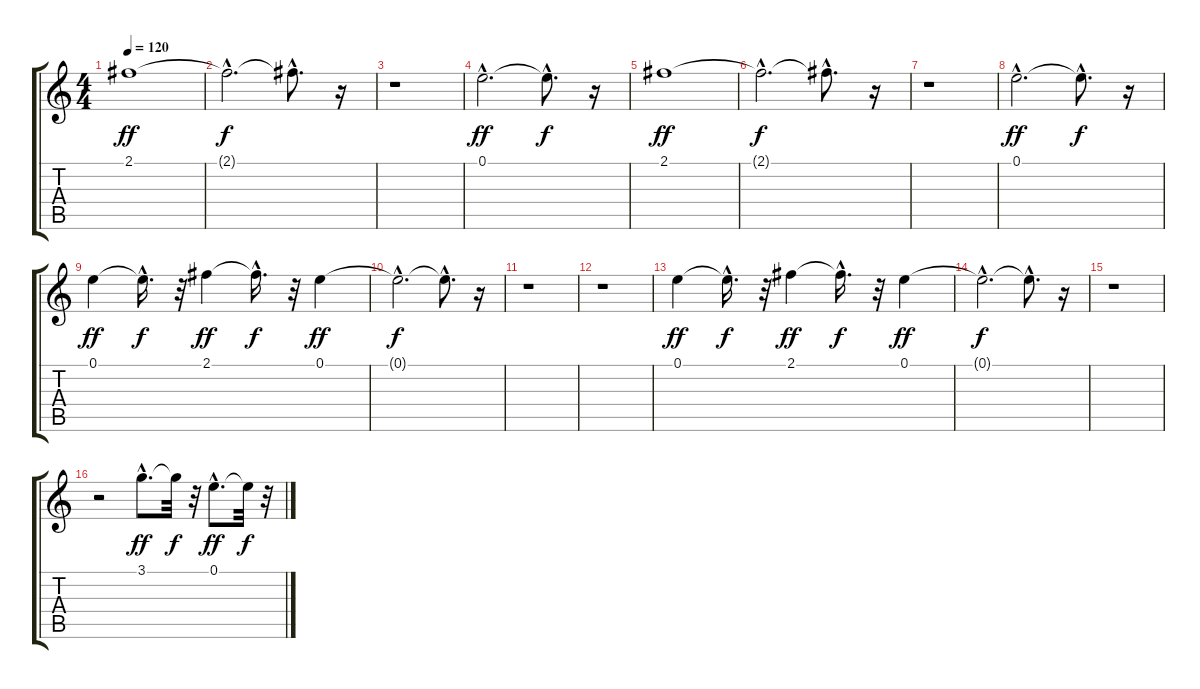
\track "" {instrument distortionguitar}
\staff {score tabs}
\tuning (E4 B3 G3 D3 A2 E2) {hide}
\ts (4 4)
\tempo 120
\clef g2
\ks c
2.1.1{dy ff} |
2.1{hac t}.2{d dy f} 2.1{hac t}.8{d} r.16 |
r.1 |
0.1{hac}.2{d dy ff} 0.1{hac t}.8{d dy f} r.16 |
2.1.1{dy ff} |
2.1{hac t}.2{d dy f} 2.1{hac t}.8{d} r.16 |
r.1 |
0.1{hac}.2{d dy ff} 0.1{hac t}.8{d dy f} r.16 |
0.1.4{dy ff} 0.1{hac t}.16{d dy f} r.32 2.1.4{dy ff} 2.1{hac t}.16{d dy f} r.32 0.1.4{dy ff} |
0.1{hac t}.2{d dy f} 0.1{hac t}.8{d} r.16 |
r.1 |
r.1 |
0.1.4{dy ff} 0.1{hac t}.16{d dy f} r.32 2.1.4{dy ff} 2.1{hac t}.16{d dy f} r.32 0.1.4{dy ff} |
0.1{hac t}.2{d dy f} 0.1{hac t}.8{d} r.16 |
r.1 |
r.2 3.1{hac}.8{d dy ff} 3.1{t}.32{dy f} r.32 0.1{hac}.8{d dy ff} 0.1{t}.32{dy f} r.32
